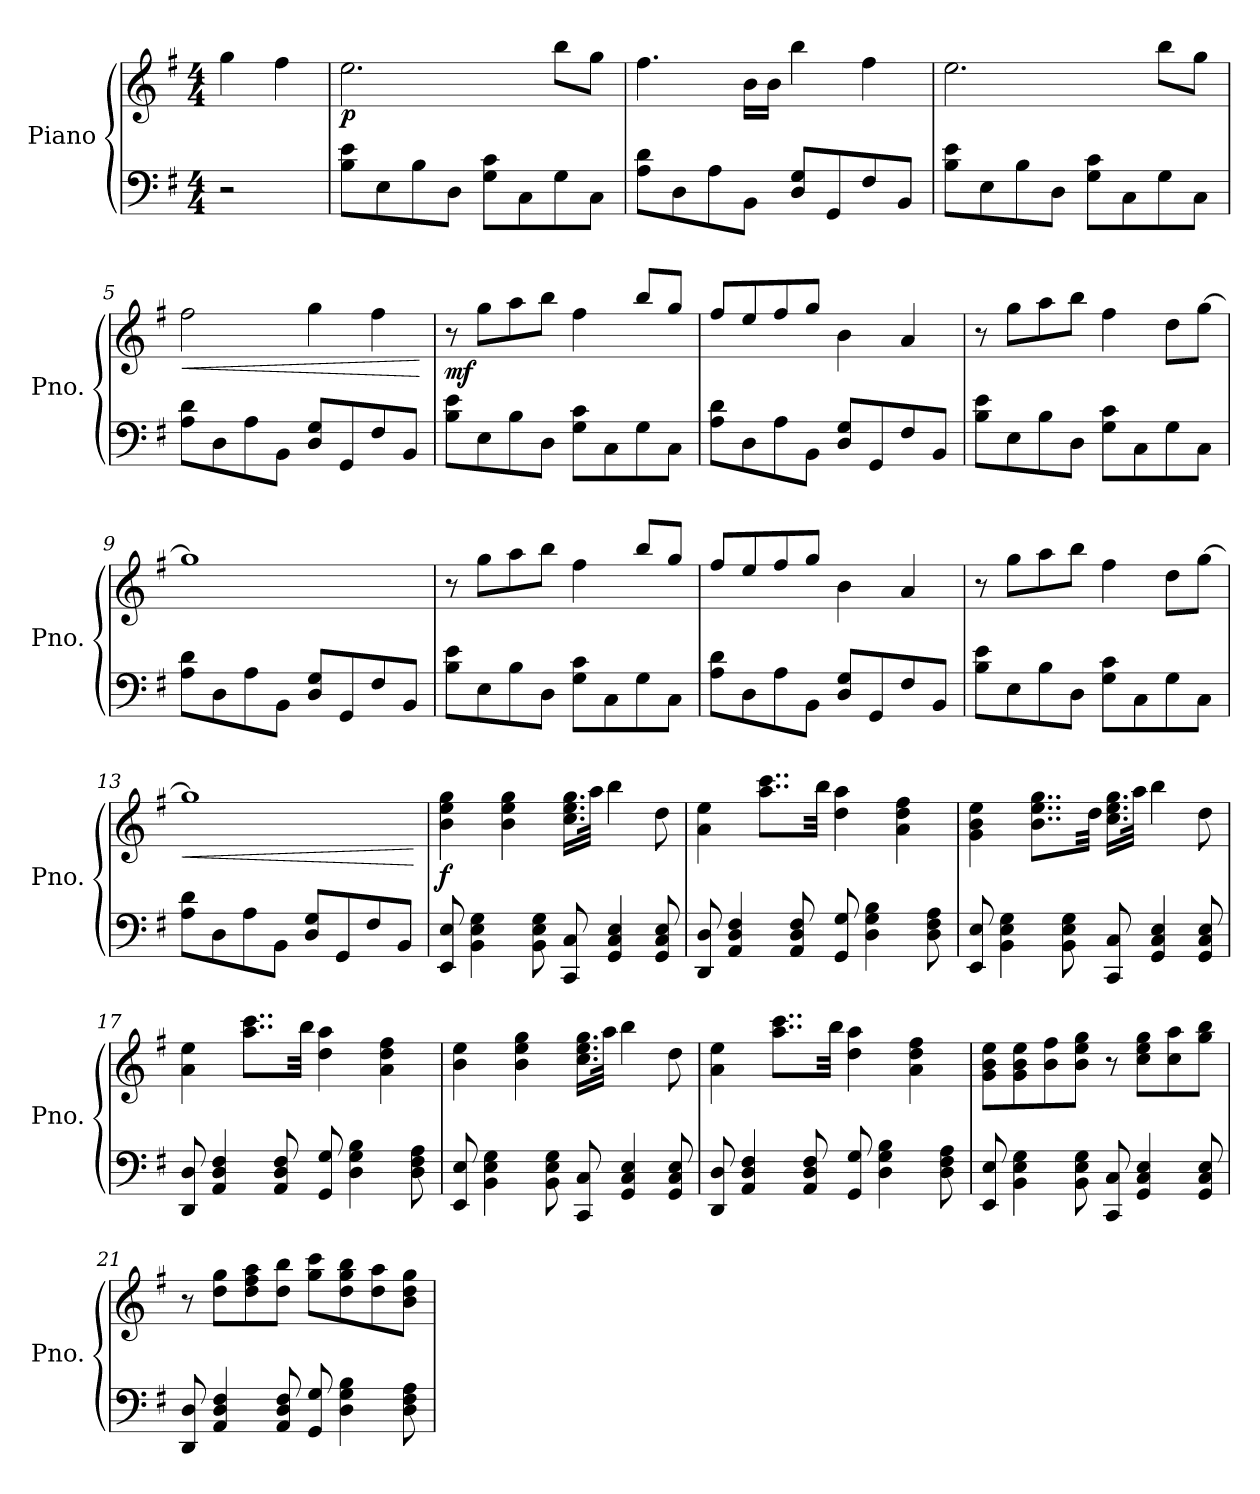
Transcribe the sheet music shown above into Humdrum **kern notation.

**kern	**kern	**dynam
*part1	*part1	*part1
*staff2	*staff1	*staff1/2
*I"Piano	*	*
*I'Pno.	*	*
*clefF4	*clefG2	*
*k[f#]	*k[f#]	*
*M4/4	*M4/4	*
*MM85	*MM85	*
=1	=1	=1
2r	4gg\	.
.	4ff#\	.
=2	=2	=2
!	!	!LO:DY:b
8B\ 8e\L	2.ee\	p
8E\	.	.
8B\	.	.
8D\J	.	.
8G\ 8c\L	.	.
8C\	.	.
8G\	8bb\L	.
8C\J	8gg\J	.
=3	=3	=3
8A\ 8d\L	4.ff#\	.
8D\	.	.
8A\	.	.
8BB\J	16b\LL	.
.	16b\JJ	.
8D/ 8G/L	4bb\	.
8GG/	.	.
8F#/	4ff#\	.
8BB/J	.	.
=4	=4	=4
8B\ 8e\L	2.ee\	.
8E\	.	.
8B\	.	.
8D\J	.	.
8G\ 8c\L	.	.
8C\	.	.
8G\	8bb\L	.
8C\J	8gg\J	.
=5	=5	=5
!	!	!LO:HP:b
8A\ 8d\L	2ff#\	<
8D\	.	.
8A\	.	.
8BB\J	.	.
8D/ 8G/L	4gg\	.
8GG/	.	.
8F#/	4ff#\	.
8BB/J	.	.
.	.	[
!!LO:LB:g=z
=6	=6	=6
!	!	!LO:DY:b
8B\ 8e\L	8r	mf
8E\	8gg\L	.
8B\	8aa\	.
8D\J	8bb\J	.
8G\ 8c\L	4ff#\	.
8C\	.	.
8G\	8bb/L	.
8C\J	8gg/J	.
=7	=7	=7
8A\ 8d\L	8ff#/L	.
8D\	8ee/	.
8A\	8ff#/	.
8BB\J	8gg/J	.
8D/ 8G/L	4b\	.
8GG/	.	.
8F#/	4a/	.
8BB/J	.	.
=8	=8	=8
8B\ 8e\L	8r	.
8E\	8gg\L	.
8B\	8aa\	.
8D\J	8bb\J	.
8G\ 8c\L	4ff#\	.
8C\	.	.
8G\	8dd\L	.
8C\J	[8gg\J	.
=9	=9	=9
8A\ 8d\L	1gg]	.
8D\	.	.
8A\	.	.
8BB\J	.	.
8D/ 8G/L	.	.
8GG/	.	.
8F#/	.	.
8BB/J	.	.
=10	=10	=10
8B\ 8e\L	8r	.
8E\	8gg\L	.
8B\	8aa\	.
8D\J	8bb\J	.
8G\ 8c\L	4ff#\	.
8C\	.	.
8G\	8bb/L	.
8C\J	8gg/J	.
!!LO:LB:g=z
=11	=11	=11
8A\ 8d\L	8ff#/L	.
8D\	8ee/	.
8A\	8ff#/	.
8BB\J	8gg/J	.
8D/ 8G/L	4b\	.
8GG/	.	.
8F#/	4a/	.
8BB/J	.	.
=12	=12	=12
8B\ 8e\L	8r	.
8E\	8gg\L	.
8B\	8aa\	.
8D\J	8bb\J	.
8G\ 8c\L	4ff#\	.
8C\	.	.
8G\	8dd\L	.
8C\J	[8gg\J	.
=13	=13	=13
!	!	!LO:HP:b
8A\ 8d\L	1gg]	<
8D\	.	.
8A\	.	.
8BB\J	.	.
8D/ 8G/L	.	.
8GG/	.	.
8F#/	.	.
8BB/J	.	.
.	.	[
=14	=14	=14
!	!	!LO:DY:b
8EE/ 8E/	4b\ 4ee\ 4gg\	f
4BB\ 4E\ 4G\	.	.
.	4b\ 4ee\ 4gg\	.
8BB\ 8E\ 8G\	.	.
8CC/ 8C/	16.cc\ 16.ee\ 16.gg\LL	.
.	32aa\JJk	.
4GG/ 4C/ 4E/	4bb\	.
8GG/ 8C/ 8E/	8dd\	.
=15	=15	=15
8DD/ 8D/	4a\ 4ee\	.
4AA/ 4D/ 4F#/	.	.
.	8..aa\ 8..ccc\L	.
8AA/ 8D/ 8F#/	.	.
.	32bb\Jkk	.
8GG/ 8G/	4dd\ 4aa\	.
4D\ 4G\ 4B\	.	.
.	4a\ 4dd\ 4ff#\	.
8D\ 8F#\ 8A\	.	.
!!LO:LB:g=z
=16	=16	=16
8EE/ 8E/	4g\ 4b\ 4ee\	.
4BB\ 4E\ 4G\	.	.
.	8..b\ 8..ee\ 8..gg\L	.
8BB\ 8E\ 8G\	.	.
.	32dd\Jkk	.
8CC/ 8C/	16.cc\ 16.ee\ 16.gg\LL	.
.	32aa\JJk	.
4GG/ 4C/ 4E/	4bb\	.
8GG/ 8C/ 8E/	8dd\	.
=17	=17	=17
8DD/ 8D/	4a\ 4ee\	.
4AA/ 4D/ 4F#/	.	.
.	8..aa\ 8..ccc\L	.
8AA/ 8D/ 8F#/	.	.
.	32bb\Jkk	.
8GG/ 8G/	4dd\ 4aa\	.
4D\ 4G\ 4B\	.	.
.	4a\ 4dd\ 4ff#\	.
8D\ 8F#\ 8A\	.	.
=18	=18	=18
8EE/ 8E/	4b\ 4ee\	.
4BB\ 4E\ 4G\	.	.
.	4b\ 4ee\ 4gg\	.
8BB\ 8E\ 8G\	.	.
8CC/ 8C/	16.cc\ 16.ee\ 16.gg\LL	.
.	32aa\JJk	.
4GG/ 4C/ 4E/	4bb\	.
8GG/ 8C/ 8E/	8dd\	.
=19	=19	=19
8DD/ 8D/	4a\ 4ee\	.
4AA/ 4D/ 4F#/	.	.
.	8..aa\ 8..ccc\L	.
8AA/ 8D/ 8F#/	.	.
.	32bb\Jkk	.
8GG/ 8G/	4dd\ 4aa\	.
4D\ 4G\ 4B\	.	.
.	4a\ 4dd\ 4ff#\	.
8D\ 8F#\ 8A\	.	.
!!LO:LB:g=z
=20	=20	=20
8EE/ 8E/	8g\ 8b\ 8ee\L	.
4BB\ 4E\ 4G\	8g\ 8b\ 8ee\	.
.	8b\ 8ff#\	.
8BB\ 8E\ 8G\	8b\ 8ee\ 8gg\J	.
8CC/ 8C/	8r	.
4GG/ 4C/ 4E/	8cc\ 8ee\ 8gg\L	.
.	8cc\ 8aa\	.
8GG/ 8C/ 8E/	8gg\ 8bb\J	.
=21	=21	=21
8DD/ 8D/	8r	.
4AA/ 4D/ 4F#/	8dd\ 8gg\L	.
.	8dd\ 8ff#\ 8aa\	.
8AA/ 8D/ 8F#/	8dd\ 8bb\J	.
8GG/ 8G/	8gg\ 8ccc\L	.
4D\ 4G\ 4B\	8dd\ 8gg\ 8bb\	.
.	8dd\ 8aa\	.
8D\ 8F#\ 8A\	8b\ 8dd\ 8gg\J	.
=	=	=
*-	*-	*-
